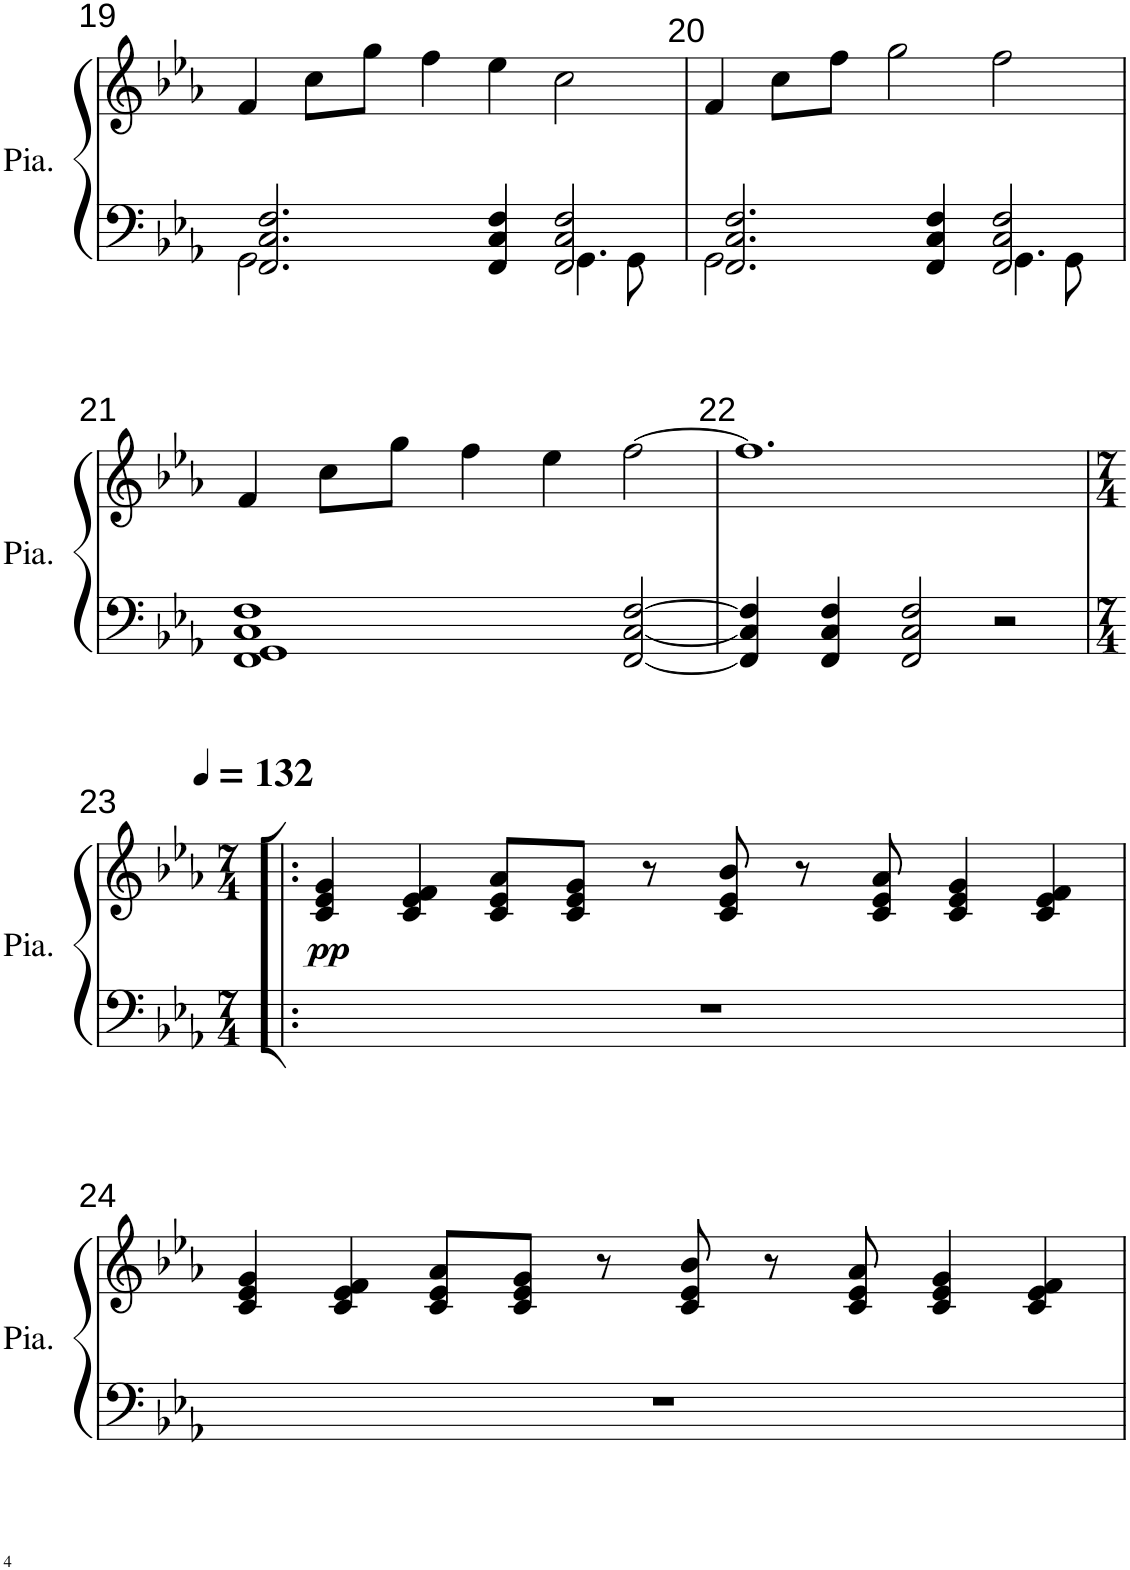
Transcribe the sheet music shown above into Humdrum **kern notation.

**kern	**kern	**dynam
*part1	*part1	*part1
*staff2	*staff1	*staff1/2
*I"Piano	*	*
*I'Pia.	*	*
!!LO:PB:g=z
*clefF4	*clefG2	*
*k[b-e-a-]	*k[b-e-a-]	*
*M3/2	*M3/2	*
=19	=19	=19
*^	*	*
2.FF/ 2.C/ 2.F/	2GG\	4f/	.
.	.	8cc\L	.
.	.	8gg\J	.
.	2ryy	4ff\	.
4FF/ 4C/ 4F/	.	4ee-\	.
2FF/ 2C/ 2F/	4.GG\	2cc\	.
.	8GG\	.	.
=20	=20	=20	=20
2.FF/ 2.C/ 2.F/	2GG\	4f/	.
.	.	8cc\L	.
.	.	8ff\J	.
.	2ryy	2gg\	.
4FF/ 4C/ 4F/	.	.	.
2FF/ 2C/ 2F/	4.GG\	2ff\	.
.	8GG\	.	.
*v	*v	*	*
!!LO:LB:g=z
=21	=21	=21
1FF 1GG 1C 1F	4f/	.
.	8cc\L	.
.	8gg\J	.
.	4ff\	.
.	4ee-\	.
[2FF/ [2C/ [2F/	[2ff\	.
=22	=22	=22
4FF/] 4C/] 4F/]	1.ff]	.
4FF/ 4C/ 4F/	.	.
2FF/ 2C/ 2F/	.	.
2r	.	.
!!LO:LB:g=z
=23!|:	=23!|:	=23!|:
*M7/4	*M7/4	*
*	*MM132	*
!	!	!LO:DY:b
1..r	4c/ 4e-/ 4g/	pp
.	4c/ 4e-/ 4f/	.
.	8c/ 8e-/ 8a-/L	.
.	8c/ 8e-/ 8g/J	.
.	8r	.
.	8c/ 8e-/ 8b-/	.
.	8r	.
.	8c/ 8e-/ 8a-/	.
.	4c/ 4e-/ 4g/	.
.	4c/ 4e-/ 4f/	.
!!LO:LB:g=z
=24	=24	=24
1..r	4c/ 4e-/ 4g/	.
.	4c/ 4e-/ 4f/	.
.	8c/ 8e-/ 8a-/L	.
.	8c/ 8e-/ 8g/J	.
.	8r	.
.	8c/ 8e-/ 8b-/	.
.	8r	.
.	8c/ 8e-/ 8a-/	.
.	4c/ 4e-/ 4g/	.
.	4c/ 4e-/ 4f/	.
=	=	=
*-	*-	*-
